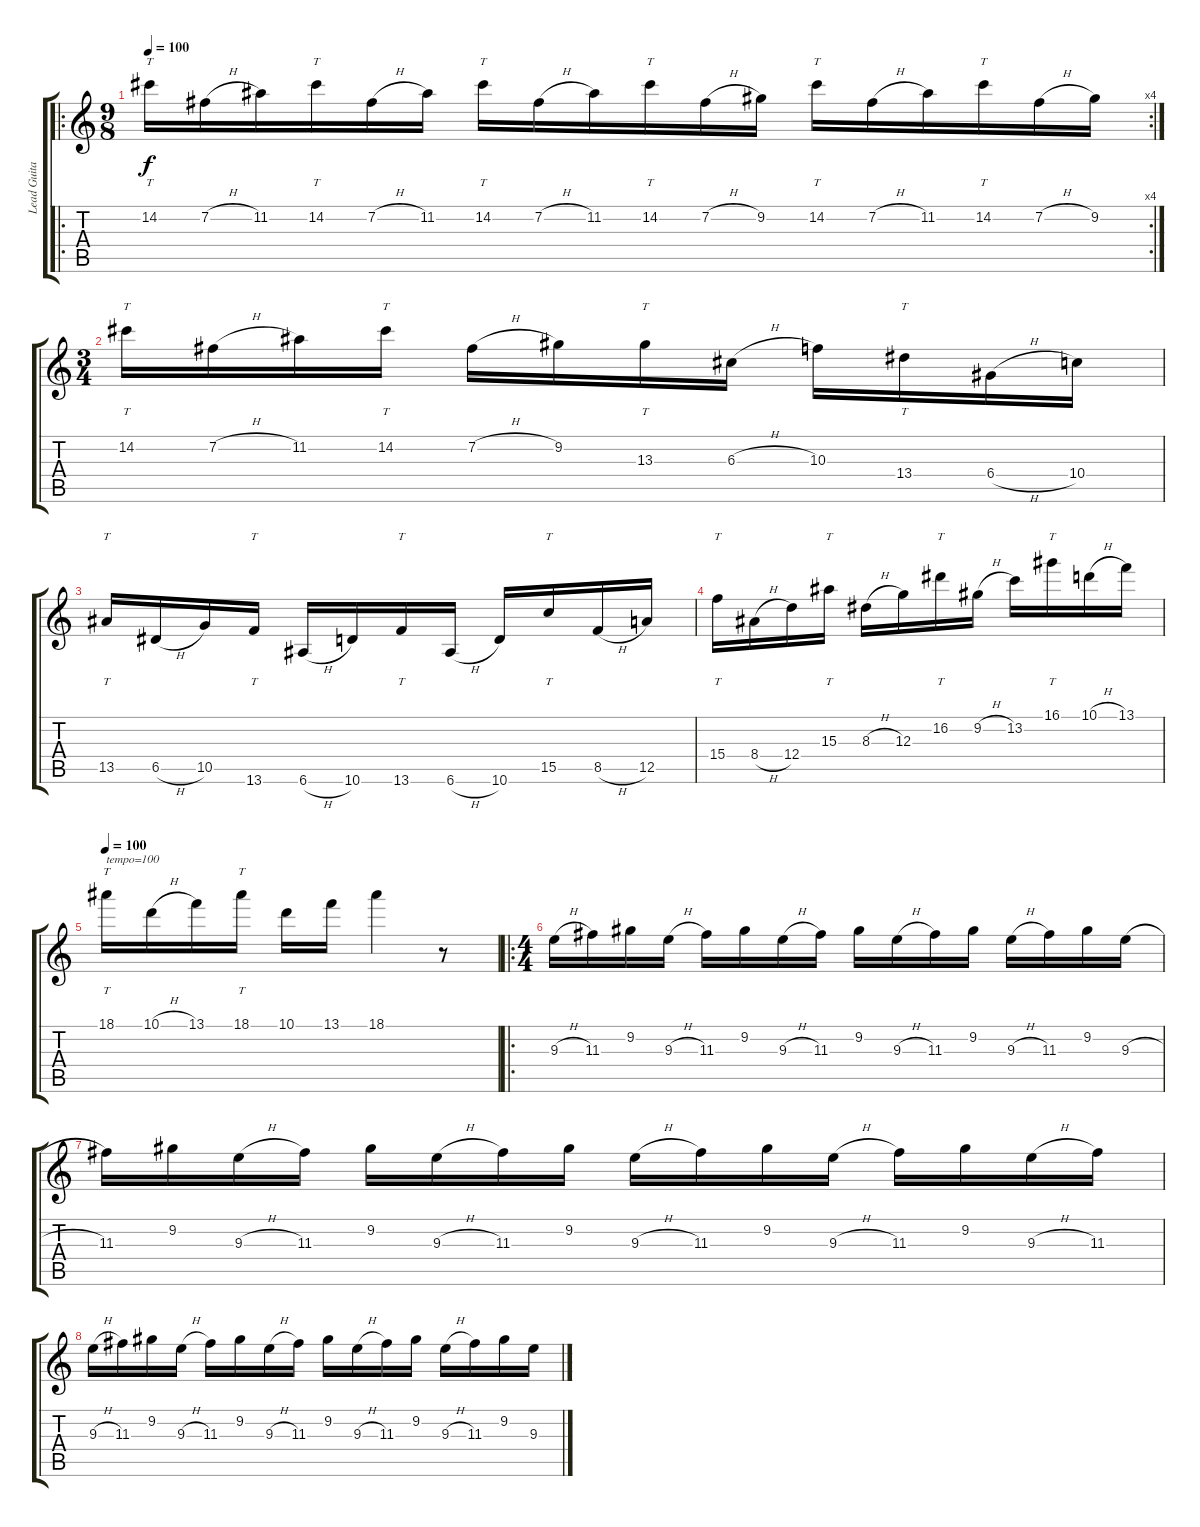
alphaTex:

\track ("Lead Guitar-right ch." "Lead Guita") {instrument distortionguitar}
\staff {score tabs}
\tuning (E4 B3 G3 D3 A2 E2) {hide}
\ro
\rc 4
\ts (9 8)
\tempo 100
\clef g2
\ks c
14.2.16{tt dy f volume 10} 7.2{h}.16 11.2.16 14.2.16{tt} 7.2{h}.16 11.2.16 14.2.16{tt} 7.2{h}.16 11.2.16 14.2.16{tt} 7.2{h}.16 9.2.16 14.2.16{tt} 7.2{h}.16 11.2.16 14.2.16{tt} 7.2{h}.16 9.2.16 |
\ts (3 4)
14.2.16{tt} 7.2{h}.16 11.2.16 14.2.16{tt} 7.2{h}.16 9.2.16 13.3.16{tt} 6.3{h}.16 10.3.16 13.4.16{tt} 6.4{h}.16 10.4.16 |
13.5.16{tt} 6.5{h}.16 10.5.16 13.6.16{tt} 6.6{h}.16 10.6.16 13.6.16{tt} 6.6{h}.16 10.6.16 15.5.16{tt} 8.5{h}.16 12.5.16 |
15.4.16{tt} 8.4{h}.16 12.4.16 15.3.16{tt} 8.3{h}.16 12.3.16 16.2.16{tt} 9.2{h}.16 13.2.16 16.1.16{tt} 10.1{h}.16 13.1.16 |
\tempo 100
18.1.16{tt txt "tempo=100"} 10.1{h}.16 13.1.16 18.1.16{tt} 10.1.16 13.1.16 18.1.4 r.8 |
\ro
\ts (4 4)
9.3{h}.16{volume 11 instrument overdrivenguitar} 11.3.16 9.2.16 9.3{h}.16 11.3.16 9.2.16 9.3{h}.16 11.3.16 9.2.16 9.3{h}.16 11.3.16 9.2.16 9.3{h}.16 11.3.16 9.2.16 9.3{h}.16 |
11.3.16 9.2.16 9.3{h}.16 11.3.16 9.2.16 9.3{h}.16 11.3.16 9.2.16 9.3{h}.16 11.3.16 9.2.16 9.3{h}.16 11.3.16 9.2.16 9.3{h}.16 11.3.16 |
9.3{h}.16 11.3.16 9.2.16 9.3{h}.16 11.3.16 9.2.16 9.3{h}.16 11.3.16 9.2.16 9.3{h}.16 11.3.16 9.2.16 9.3{h}.16 11.3.16 9.2.16 9.3{h}.16
